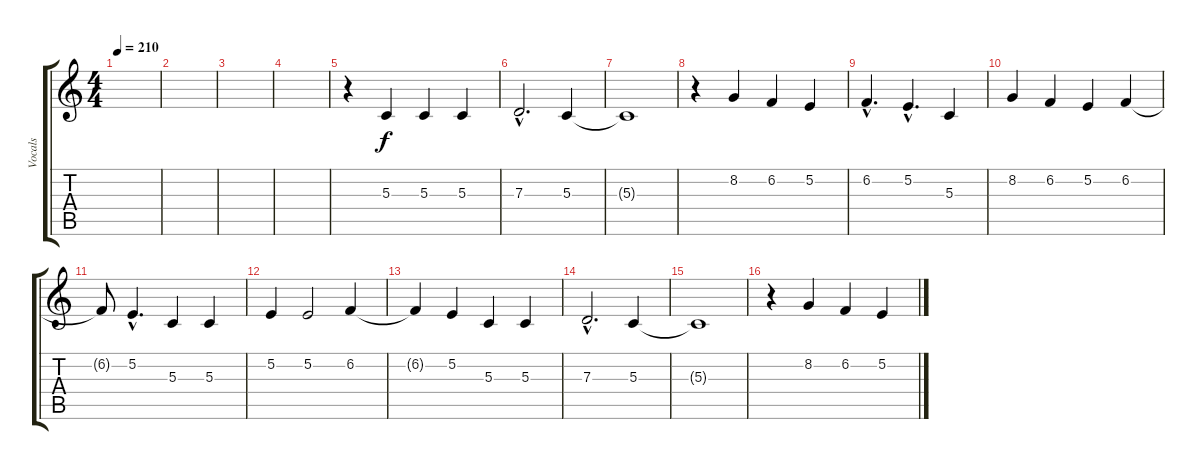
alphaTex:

\track ("Vocals" "Vocals") {instrument oboe}
\staff {score tabs}
\tuning (E4 B3 G3 D3 A2 E2) {hide}
\ts (4 4)
\tempo 210
\clef g2
\ks c
|
|
|
|
r.4 5.3.4 5.3.4 5.3.4 |
7.3{hac}.2{d} 5.3.4 |
5.3{t}.1 |
r.4 8.2.4 6.2.4 5.2.4 |
6.2{hac}.4{d} 5.2{hac}.4{d} 5.3.4 |
8.2.4 6.2.4 5.2.4 6.2.4 |
6.2{t}.8 5.2{hac}.4{d} 5.3.4 5.3.4 |
5.2.4 5.2.2 6.2.4 |
6.2{t}.4 5.2.4 5.3.4 5.3.4 |
7.3{hac}.2{d} 5.3.4 |
5.3{t}.1 |
r.4 8.2.4 6.2.4 5.2.4
